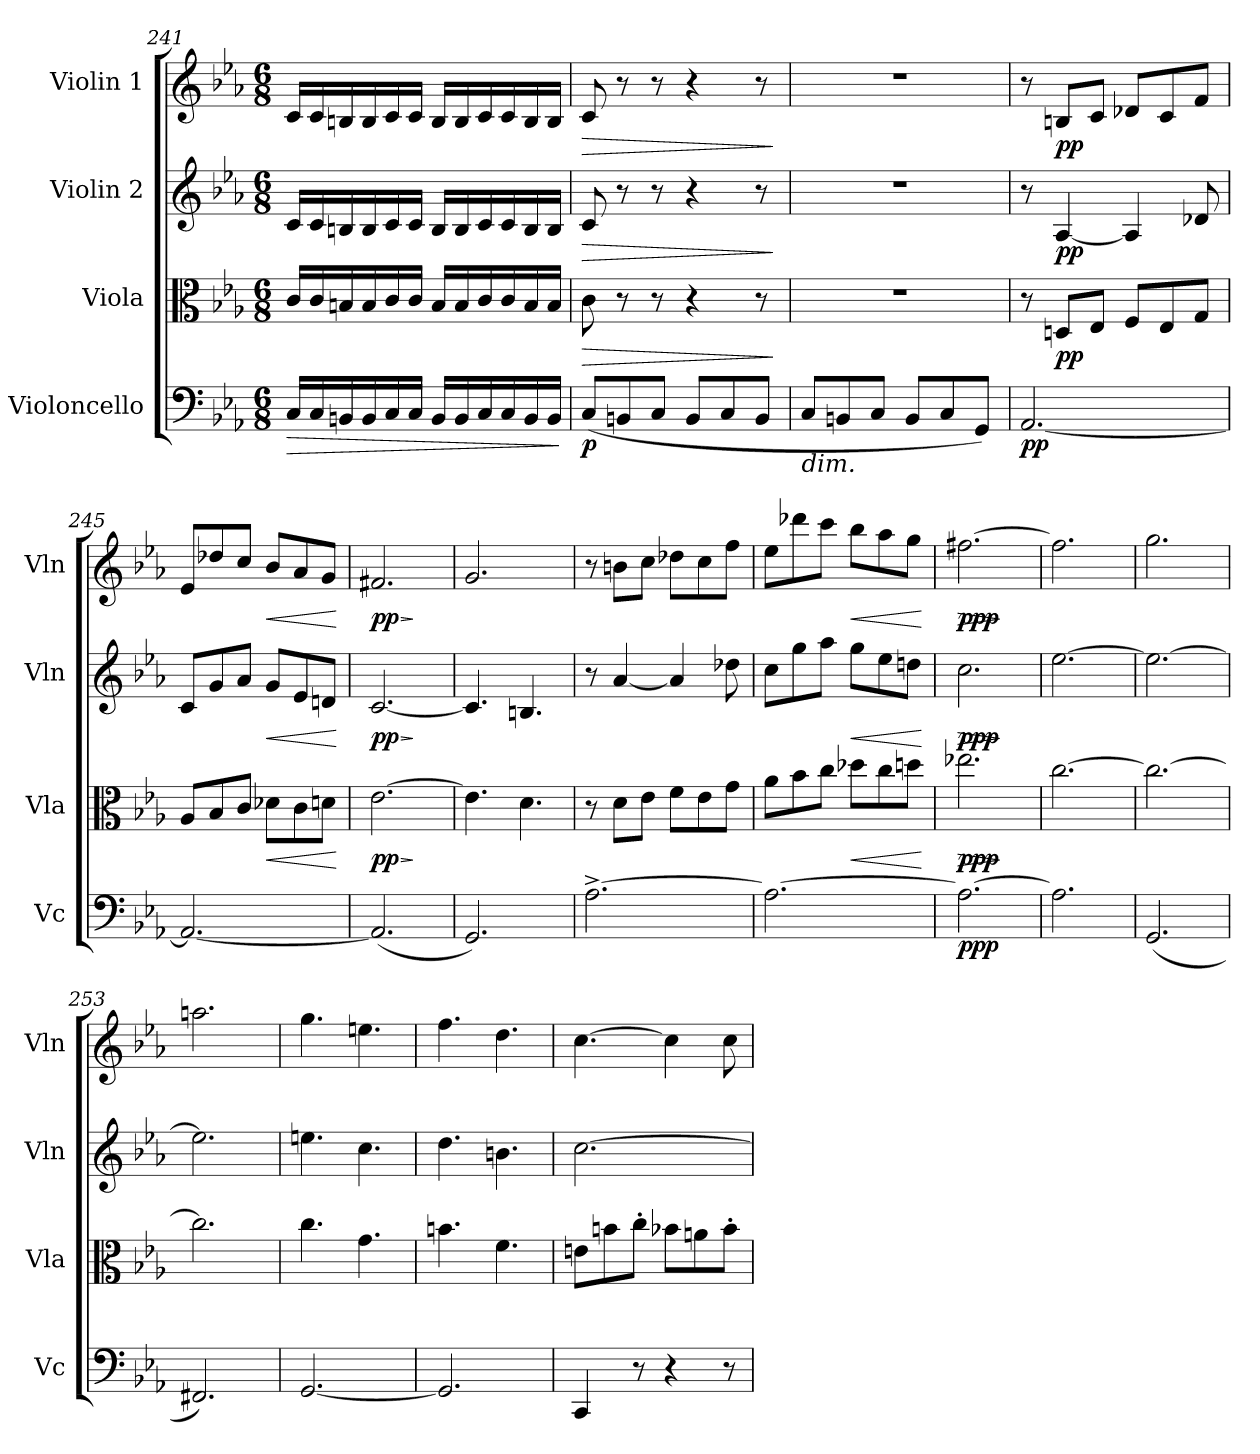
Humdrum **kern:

**kern	**dynam	**kern	**dynam	**kern	**dynam	**kern	**dynam
*part4	*part4	*part3	*part3	*part2	*part2	*part1	*part1
*staff4	*staff4	*staff3	*staff3	*staff2	*staff2	*staff1	*staff1
*I"Violoncello	*	*I"Viola	*	*I"Violin 2	*	*I"Violin 1	*
*I'Vc	*	*I'Vla	*	*I'Vln	*	*I'Vln	*
*clefF4	*	*clefC3	*	*clefG2	*	*clefG2	*
*k[b-e-a-]	*	*k[b-e-a-]	*	*k[b-e-a-]	*	*k[b-e-a-]	*
*M6/8	*	*M6/8	*	*M6/8	*	*M6/8	*
=241	=241	=241	=241	=241	=241	=241	=241
!	!LO:HP:b	!	!	!	!	!	!
16C/LL	>	16c/LL	.	16c/LL	.	16c/LL	.
16C/	.	16c/	.	16c/	.	16c/	.
16BBn/	.	16Bn/	.	16Bn/	.	16Bn/	.
16BB/	.	16B/	.	16B/	.	16B/	.
16C/	.	16c/	.	16c/	.	16c/	.
16C/JJ	.	16c/JJ	.	16c/JJ	.	16c/JJ	.
16BB/LL	.	16B/LL	.	16B/LL	.	16B/LL	.
16BB/	.	16B/	.	16B/	.	16B/	.
16C/	.	16c/	.	16c/	.	16c/	.
16C/	.	16c/	.	16c/	.	16c/	.
16BB/	.	16B/	.	16B/	.	16B/	.
16BB/JJ	.	16B/JJ	.	16B/JJ	.	16B/JJ	.
.	]	.	.	.	.	.	.
=242	=242	=242	=242	=242	=242	=242	=242
!	!LO:DY:b	!	!LO:HP:b	!	!LO:HP:b	!	!LO:HP:b
(8C/L	p	8c\	>	8c/	>	8c/	>
8BBn/	.	8r	.	8r	.	8r	.
8C/J	.	8r	.	8r	.	8r	.
8BB/L	.	4r	.	4r	.	4r	.
8C/	.	.	.	.	.	.	.
8BB/J	.	8r	.	8r	.	8r	.
.	.	.	]	.	]	.	]
=243	=243	=243	=243	=243	=243	=243	=243
!LO:TX:b:i:t=dim.	!	!	!	!	!	!	!
8C/L	.	2.r	.	2.r	.	2.r	.
8BBn/	.	.	.	.	.	.	.
8C/J	.	.	.	.	.	.	.
8BB/L	.	.	.	.	.	.	.
8C/	.	.	.	.	.	.	.
8GG/J)	.	.	.	.	.	.	.
!!LO:LB:g=z
=244	=244	=244	=244	=244	=244	=244	=244
!	!LO:DY:b	!	!	!	!	!	!
[2.AA-/	pp	8r	.	8r	.	8r	.
!	!	!	!LO:DY:b	!	!LO:DY:b	!	!LO:DY:b
.	.	8Dn/L	pp	[4A-/	pp	8Bn/L	pp
.	.	8E-/J	.	.	.	8c/J	.
.	.	8F/L	.	4A-/]	.	8d-X/L	.
.	.	8E-/	.	.	.	8c/	.
.	.	8G/J	.	8d-X/	.	8f/J	.
!!LO:LB:g=z
=245	=245	=245	=245	=245	=245	=245	=245
2.AA-/_	.	8A-/L	.	8c/L	.	8e-/L	.
.	.	8B-/	.	8g/	.	8dd-X/	.
.	.	8c/J	.	8a-/J	.	8cc/J	.
!	!	!	!LO:HP:b	!	!LO:HP:b	!	!LO:HP:b
.	.	8d-X\L	<	8g/L	<	8b-/L	<
.	.	8c\	.	8e-/	.	8a-/	.
.	.	8dn\J	.	8dn/J	.	8g/J	.
.	.	.	[	.	[	.	[
=246	=246	=246	=246	=246	=246	=246	=246
!	!	!	!LO:HP:b	!	!LO:HP:b	!	!LO:HP:b
!	!	!	!LO:DY:n=1:b	!	!LO:DY:n=1:b	!	!LO:DY:n=1:b
(2.AA-/]	.	[2.e-\	> pp	[2.c/	> pp	2.f#X/	> pp
.	.	.	]	.	]	.	]
=247	=247	=247	=247	=247	=247	=247	=247
2.GG/)	.	4.e-\]	.	4.c/]	.	2.g/	.
.	.	4.d\	.	4.Bn/	.	.	.
=248	=248	=248	=248	=248	=248	=248	=248
[2.A-^\	.	8r	.	8r	.	8r	.
.	.	8d\L	.	[4a-/	.	8bn\L	.
.	.	8e-\J	.	.	.	8cc\J	.
.	.	8f\L	.	4a-/]	.	8dd-X\L	.
.	.	8e-\	.	.	.	8cc\	.
.	.	8g\J	.	8dd-X\	.	8ff\J	.
=249	=249	=249	=249	=249	=249	=249	=249
2.A-\_	.	8a-\L	.	8cc\L	.	8ee-\L	.
.	.	8b-\	.	8gg\	.	8ddd-X\	.
.	.	8cc\J	.	8aa-\J	.	8ccc\J	.
!	!	!	!LO:HP:b	!	!LO:HP:b	!	!LO:HP:b
.	.	8dd-X\L	<	8gg\L	<	8bb-\L	<
.	.	8cc\	.	8ee-\	.	8aa-\	.
.	.	8ddn\J	.	8ddn\J	.	8gg\J	.
.	.	.	[	.	[	.	[
=250	=250	=250	=250	=250	=250	=250	=250
!	!LO:DY:b	!	!LO:HP:b	!	!LO:HP:b	!	!LO:HP:b
!	!	!	!LO:DY:n=1:b	!	!LO:DY:n=1:b	!	!LO:DY:n=1:b
2.A-\_	ppp	2.ee-X\	> ppp	2.cc\	> ppp	[2.ff#X\	> ppp
.	.	.	]	.	]	.	]
=251	=251	=251	=251	=251	=251	=251	=251
2.A-\]	.	[2.cc\	.	[2.ee-\	.	2.ff#\]	.
=252	=252	=252	=252	=252	=252	=252	=252
(2.GG/	.	2.cc\_	.	2.ee-\_	.	2.gg\	.
=253	=253	=253	=253	=253	=253	=253	=253
2.FF#X/)	.	2.cc\]	.	2.ee-\]	.	2.aan\	.
=254	=254	=254	=254	=254	=254	=254	=254
[2.GG/	.	4.cc\	.	4.een\	.	4.gg\	.
.	.	4.g\	.	4.cc\	.	4.een\	.
=255	=255	=255	=255	=255	=255	=255	=255
2.GG/]	.	4.bn\	.	4.dd\	.	4.ff\	.
.	.	4.f\	.	4.bn\	.	4.dd\	.
=256	=256	=256	=256	=256	=256	=256	=256
4CC/	.	8en\L	.	[2.cc\	.	[4.cc\	.
.	.	8bn\	.	.	.	.	.
8r	.	8cc'\J	.	.	.	.	.
4r	.	8b-X\L	.	.	.	4cc\]	.
.	.	8an\	.	.	.	.	.
8r	.	8b-'\J	.	.	.	8cc\	.
=	=	=	=	=	=	=	=
*-	*-	*-	*-	*-	*-	*-	*-
